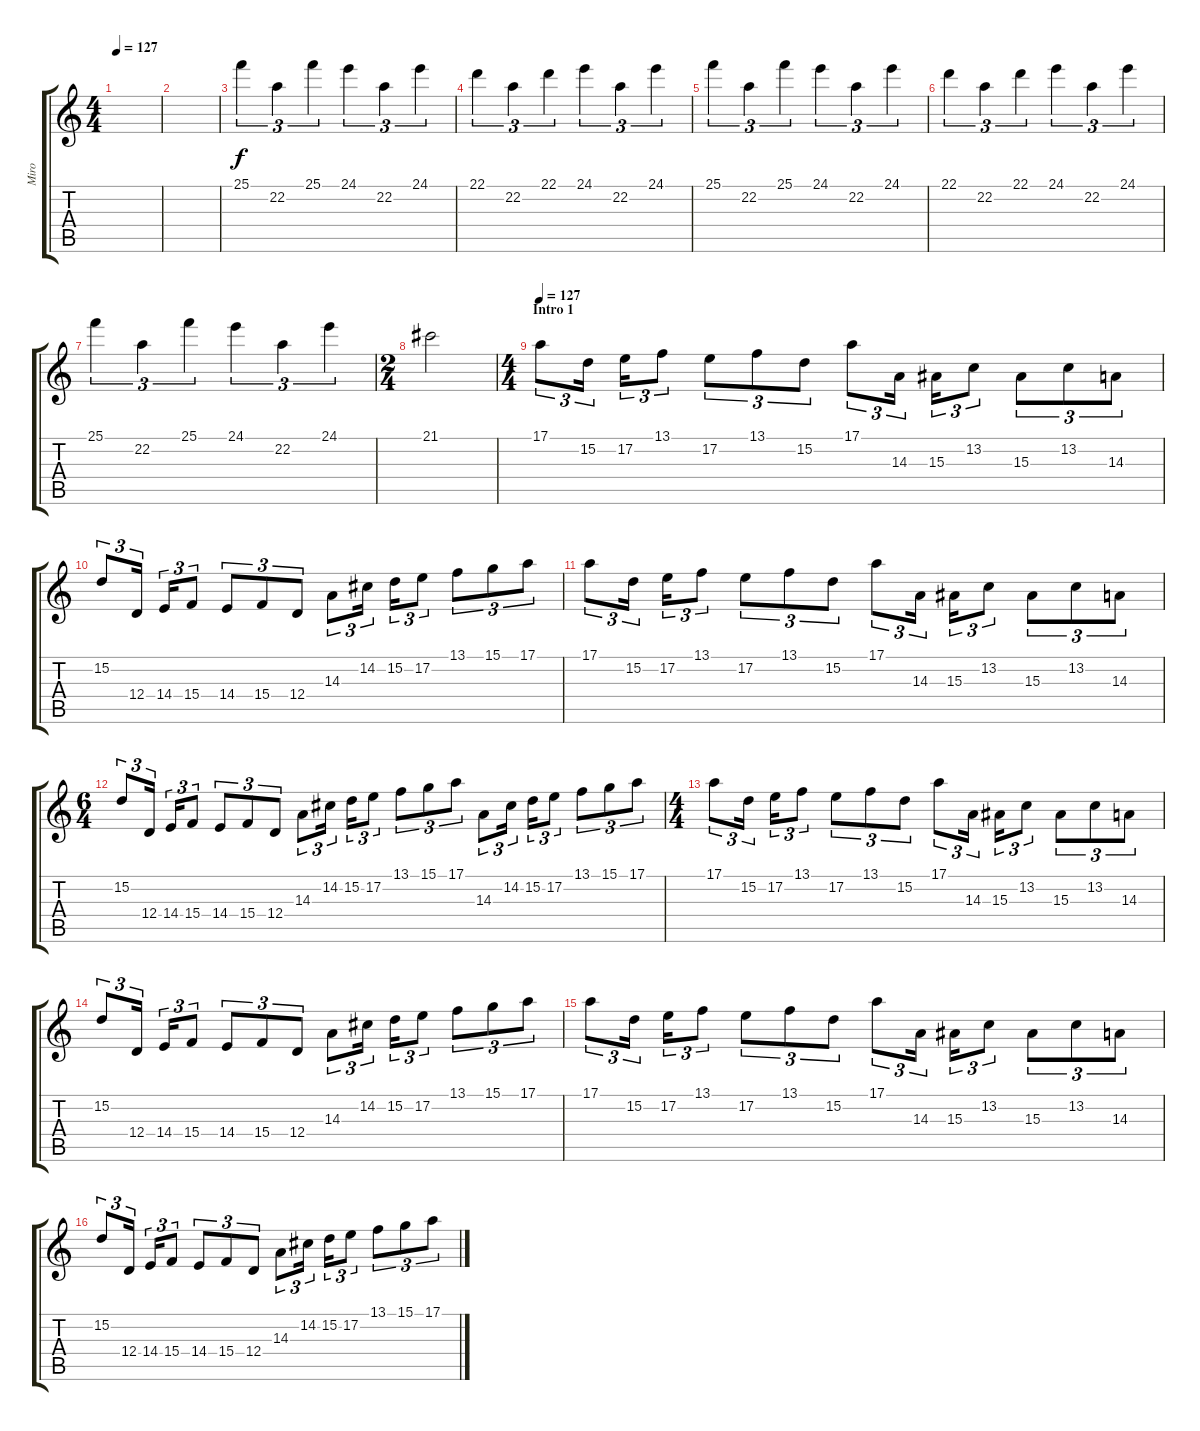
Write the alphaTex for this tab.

\track ("Miro" "Miro") {instrument stringensemble1}
\staff {score tabs}
\tuning (E4 B3 G3 D3 A2 E2) {hide}
\ts (4 4)
\section ("" "")
\tempo 127
\clef g2
\ks c
|
|
25.1.4{tu (3 2) volume 0 instrument musicbox} 22.2.4{tu (3 2) volume 9} 25.1.4{tu (3 2)} 24.1.4{tu (3 2)} 22.2.4{tu (3 2)} 24.1.4{tu (3 2)} |
22.1.4{tu (3 2)} 22.2.4{tu (3 2)} 22.1.4{tu (3 2)} 24.1.4{tu (3 2)} 22.2.4{tu (3 2)} 24.1.4{tu (3 2)} |
25.1.4{tu (3 2)} 22.2.4{tu (3 2)} 25.1.4{tu (3 2)} 24.1.4{tu (3 2)} 22.2.4{tu (3 2)} 24.1.4{tu (3 2)} |
22.1.4{tu (3 2)} 22.2.4{tu (3 2)} 22.1.4{tu (3 2)} 24.1.4{tu (3 2)} 22.2.4{tu (3 2)} 24.1.4{tu (3 2)} |
25.1.4{tu (3 2)} 22.2.4{tu (3 2)} 25.1.4{tu (3 2)} 24.1.4{tu (3 2)} 22.2.4{tu (3 2)} 24.1.4{tu (3 2)} |
\ts (2 4)
21.1.2 |
\ts (4 4)
\section ("" "Intro 1")
\tempo 127
17.1.8{tu (3 2) volume 16 instrument stringensemble1} 15.2.16{tu (3 2)} 17.2.16{tu (3 2)} 13.1.8{tu (3 2)} 17.2.8{tu (3 2)} 13.1.8{tu (3 2)} 15.2.8{tu (3 2)} 17.1.8{tu (3 2)} 14.3.16{tu (3 2)} 15.3.16{tu (3 2)} 13.2.8{tu (3 2)} 15.3.8{tu (3 2)} 13.2.8{tu (3 2)} 14.3.8{tu (3 2)} |
15.2.8{tu (3 2)} 12.4.16{tu (3 2)} 14.4.16{tu (3 2)} 15.4.8{tu (3 2)} 14.4.8{tu (3 2)} 15.4.8{tu (3 2)} 12.4.8{tu (3 2)} 14.3.8{tu (3 2)} 14.2.16{tu (3 2)} 15.2.16{tu (3 2)} 17.2.8{tu (3 2)} 13.1.8{tu (3 2)} 15.1.8{tu (3 2)} 17.1.8{tu (3 2)} |
17.1.8{tu (3 2)} 15.2.16{tu (3 2)} 17.2.16{tu (3 2)} 13.1.8{tu (3 2)} 17.2.8{tu (3 2)} 13.1.8{tu (3 2)} 15.2.8{tu (3 2)} 17.1.8{tu (3 2)} 14.3.16{tu (3 2)} 15.3.16{tu (3 2)} 13.2.8{tu (3 2)} 15.3.8{tu (3 2)} 13.2.8{tu (3 2)} 14.3.8{tu (3 2)} |
\ts (6 4)
15.2.8{tu (3 2)} 12.4.16{tu (3 2)} 14.4.16{tu (3 2)} 15.4.8{tu (3 2)} 14.4.8{tu (3 2)} 15.4.8{tu (3 2)} 12.4.8{tu (3 2)} 14.3.8{tu (3 2)} 14.2.16{tu (3 2)} 15.2.16{tu (3 2)} 17.2.8{tu (3 2)} 13.1.8{tu (3 2)} 15.1.8{tu (3 2)} 17.1.8{tu (3 2)} 14.3.8{tu (3 2)} 14.2.16{tu (3 2)} 15.2.16{tu (3 2)} 17.2.8{tu (3 2)} 13.1.8{tu (3 2)} 15.1.8{tu (3 2)} 17.1.8{tu (3 2)} |
\ts (4 4)
17.1.8{tu (3 2)} 15.2.16{tu (3 2)} 17.2.16{tu (3 2)} 13.1.8{tu (3 2)} 17.2.8{tu (3 2)} 13.1.8{tu (3 2)} 15.2.8{tu (3 2)} 17.1.8{tu (3 2)} 14.3.16{tu (3 2)} 15.3.16{tu (3 2)} 13.2.8{tu (3 2)} 15.3.8{tu (3 2)} 13.2.8{tu (3 2)} 14.3.8{tu (3 2)} |
15.2.8{tu (3 2)} 12.4.16{tu (3 2)} 14.4.16{tu (3 2)} 15.4.8{tu (3 2)} 14.4.8{tu (3 2)} 15.4.8{tu (3 2)} 12.4.8{tu (3 2)} 14.3.8{tu (3 2)} 14.2.16{tu (3 2)} 15.2.16{tu (3 2)} 17.2.8{tu (3 2)} 13.1.8{tu (3 2)} 15.1.8{tu (3 2)} 17.1.8{tu (3 2)} |
17.1.8{tu (3 2)} 15.2.16{tu (3 2)} 17.2.16{tu (3 2)} 13.1.8{tu (3 2)} 17.2.8{tu (3 2)} 13.1.8{tu (3 2)} 15.2.8{tu (3 2)} 17.1.8{tu (3 2)} 14.3.16{tu (3 2)} 15.3.16{tu (3 2)} 13.2.8{tu (3 2)} 15.3.8{tu (3 2)} 13.2.8{tu (3 2)} 14.3.8{tu (3 2)} |
15.2.8{tu (3 2)} 12.4.16{tu (3 2)} 14.4.16{tu (3 2)} 15.4.8{tu (3 2)} 14.4.8{tu (3 2)} 15.4.8{tu (3 2)} 12.4.8{tu (3 2)} 14.3.8{tu (3 2)} 14.2.16{tu (3 2)} 15.2.16{tu (3 2)} 17.2.8{tu (3 2)} 13.1.8{tu (3 2)} 15.1.8{tu (3 2)} 17.1.8{tu (3 2)}
